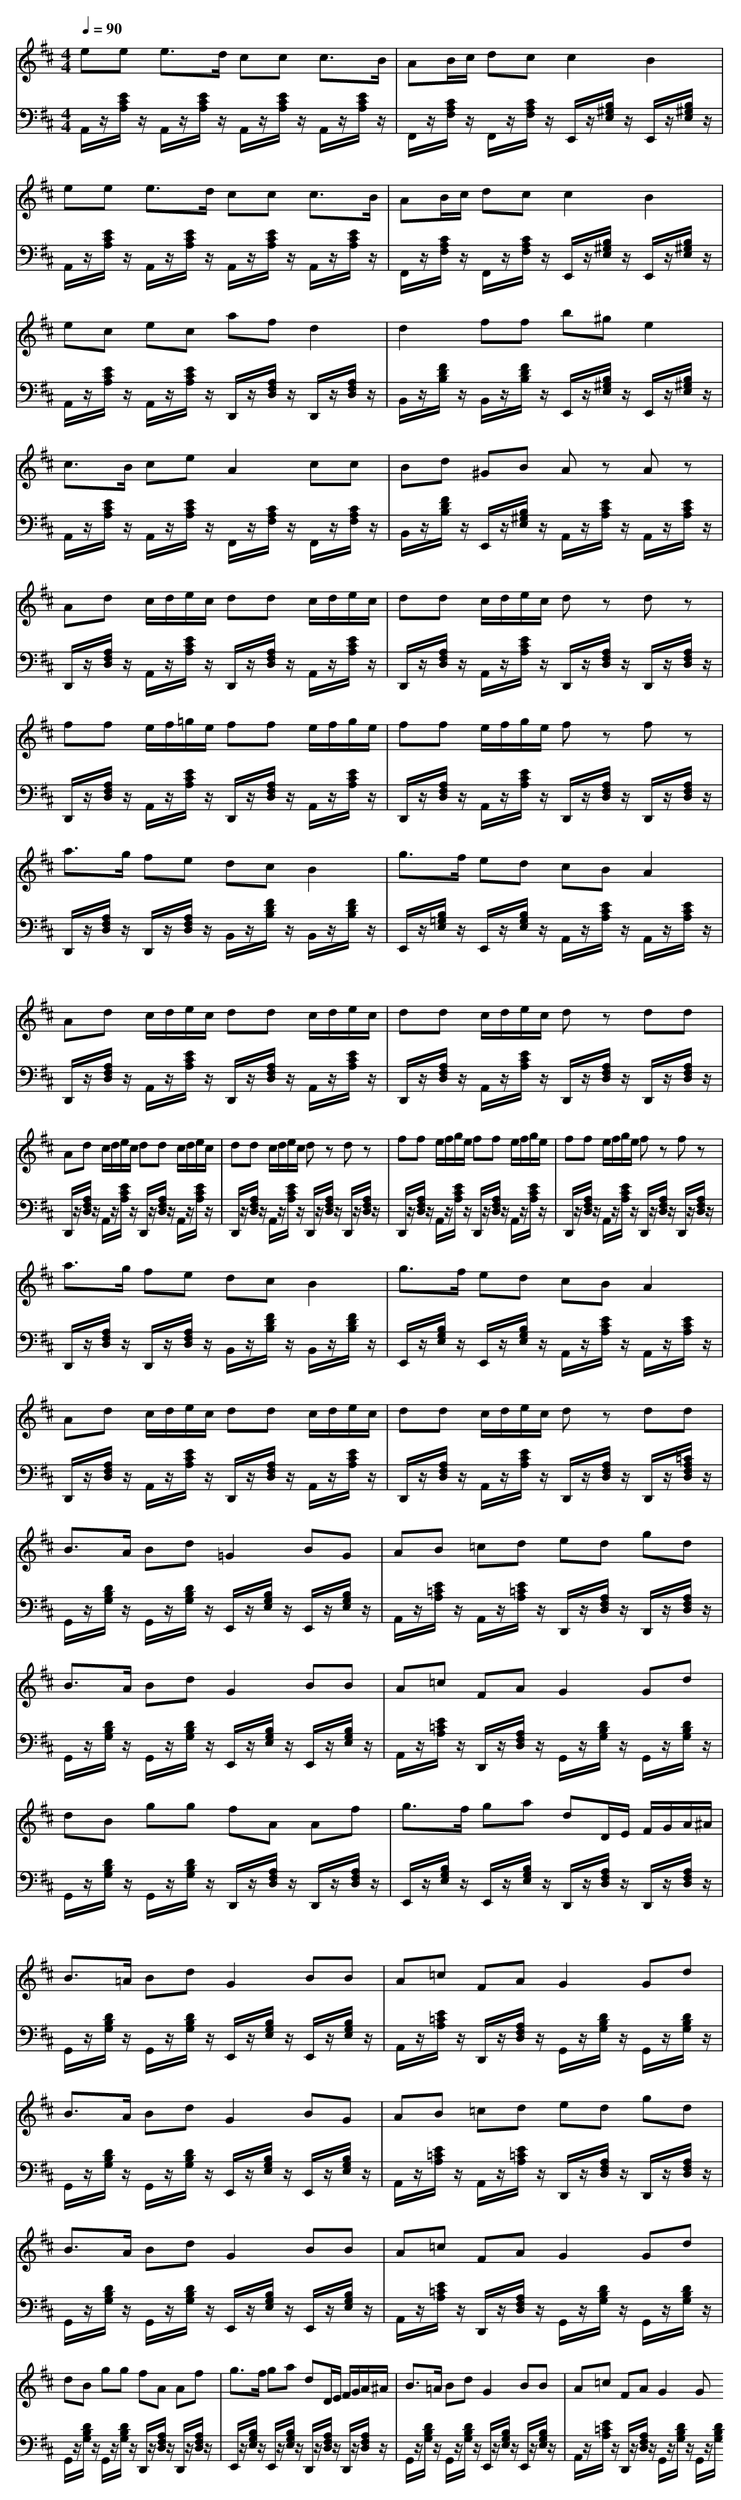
X:1
T:
M: 4/4
L: 1/8
Q:1/4=90
K:D % 2 sharps
V:1
ee e>d cc c>B|AB/2c/2 dc c2 B2|ee e>d cc c>B|AB/2c/2 dc c2 B2|
ec ec af d2|d2 ff b^g e2|c>B ce A2 cc|Bd ^GB Az Az|
Ad c/2d/2e/2c/2 dd c/2d/2e/2c/2|dd c/2d/2e/2c/2 dz dz|ff e/2f/2=g/2e/2 ff e/2f/2g/2e/2|ff e/2f/2g/2e/2 fz fz|
a>g fe dc B2|g>f ed cB A2|Ad c/2d/2e/2c/2 dd c/2d/2e/2c/2|dd c/2d/2e/2c/2 dz dd|
Ad c/2d/2e/2c/2 dd c/2d/2e/2c/2|dd c/2d/2e/2c/2 dz dz|ff e/2f/2g/2e/2 ff e/2f/2g/2e/2|ff e/2f/2g/2e/2 fz fz|
a>g fe dc B2|g>f ed cB A2|Ad c/2d/2e/2c/2 dd c/2d/2e/2c/2|dd c/2d/2e/2c/2 dz dd|
B>A Bd =G2 BG|AB =cd ed gd|B>A Bd G2 BB|A=c FA G2 Gd|
dB gg fA Af|g>f ga dD/2E/2 F/2G/2A/2^A/2|B>=A Bd G2 BB|A=c FA G2 Gd|
B>A Bd G2 BG|AB =cd ed gd|B>A Bd G2 BB|A=c FA G2 Gd|
dB gg fA Af|g>f ga dD/2E/2 F/2G/2A/2^A/2|B>=A Bd G2 BB|A=c FA G2 G
V:2
A,,/2z/2[E/2C/2A,/2]z/2 A,,/2z/2[E/2C/2A,/2]z/2 A,,/2z/2[E/2C/2A,/2]z/2 A,,/2z/2[E/2C/2A,/2]z/2|F,,/2z/2[C/2A,/2F,/2]z/2 F,,/2z/2[C/2A,/2F,/2]z/2 E,,/2z/2[B,/2^G,/2E,/2]z/2 E,,/2z/2[B,/2^G,/2E,/2]z/2|A,,/2z/2[E/2C/2A,/2]z/2 A,,/2z/2[E/2C/2A,/2]z/2 A,,/2z/2[E/2C/2A,/2]z/2 A,,/2z/2[E/2C/2A,/2]z/2|F,,/2z/2[C/2A,/2F,/2]z/2 F,,/2z/2[C/2A,/2F,/2]z/2 E,,/2z/2[B,/2^G,/2E,/2]z/2 E,,/2z/2[B,/2^G,/2E,/2]z/2|
A,,/2z/2[E/2C/2A,/2]z/2 A,,/2z/2[E/2C/2A,/2]z/2 D,,/2z/2[A,/2F,/2D,/2]z/2 D,,/2z/2[A,/2F,/2D,/2]z/2|B,,/2z/2[F/2D/2B,/2]z/2 B,,/2z/2[F/2D/2B,/2]z/2 E,,/2z/2[B,/2^G,/2E,/2]z/2 E,,/2z/2[B,/2^G,/2E,/2]z/2|A,,/2z/2[E/2C/2A,/2]z/2 A,,/2z/2[E/2C/2A,/2]z/2 F,,/2z/2[C/2A,/2F,/2]z/2 F,,/2z/2[C/2A,/2F,/2]z/2|B,,/2z/2[F/2D/2B,/2]z/2 E,,/2z/2[B,/2^G,/2E,/2]z/2 A,,/2z/2[E/2C/2A,/2]z/2 A,,/2z/2[E/2C/2A,/2]z/2|
D,,/2z/2[A,/2F,/2D,/2]z/2 A,,/2z/2[E/2C/2A,/2]z/2 D,,/2z/2[A,/2F,/2D,/2]z/2 A,,/2z/2[E/2C/2A,/2]z/2|D,,/2z/2[A,/2F,/2D,/2]z/2 A,,/2z/2[E/2C/2A,/2]z/2 D,,/2z/2[A,/2F,/2D,/2]z/2 D,,/2z/2[A,/2F,/2D,/2]z/2|D,,/2z/2[A,/2F,/2D,/2]z/2 A,,/2z/2[E/2C/2A,/2]z/2 D,,/2z/2[A,/2F,/2D,/2]z/2 A,,/2z/2[E/2C/2A,/2]z/2|D,,/2z/2[A,/2F,/2D,/2]z/2 A,,/2z/2[E/2C/2A,/2]z/2 D,,/2z/2[A,/2F,/2D,/2]z/2 D,,/2z/2[A,/2F,/2D,/2]z/2|
D,,/2z/2[A,/2F,/2D,/2]z/2 D,,/2z/2[A,/2F,/2D,/2]z/2 B,,/2z/2[F/2D/2B,/2]z/2 B,,/2z/2[F/2D/2B,/2]z/2|E,,/2z/2[B,/2=G,/2E,/2]z/2 E,,/2z/2[B,/2G,/2E,/2]z/2 A,,/2z/2[E/2C/2A,/2]z/2 A,,/2z/2[E/2C/2A,/2]z/2|D,,/2z/2[A,/2F,/2D,/2]z/2 A,,/2z/2[E/2C/2A,/2]z/2 D,,/2z/2[A,/2F,/2D,/2]z/2 A,,/2z/2[E/2C/2A,/2]z/2|D,,/2z/2[A,/2F,/2D,/2]z/2 A,,/2z/2[E/2C/2A,/2]z/2 D,,/2z/2[A,/2F,/2D,/2]z/2 D,,/2z/2[A,/2F,/2D,/2]z/2|
D,,/2z/2[A,/2F,/2D,/2]z/2 A,,/2z/2[E/2C/2A,/2]z/2 D,,/2z/2[A,/2F,/2D,/2]z/2 A,,/2z/2[E/2C/2A,/2]z/2|D,,/2z/2[A,/2F,/2D,/2]z/2 A,,/2z/2[E/2C/2A,/2]z/2 D,,/2z/2[A,/2F,/2D,/2]z/2 D,,/2z/2[A,/2F,/2D,/2]z/2|D,,/2z/2[A,/2F,/2D,/2]z/2 A,,/2z/2[E/2C/2A,/2]z/2 D,,/2z/2[A,/2F,/2D,/2]z/2 A,,/2z/2[E/2C/2A,/2]z/2|D,,/2z/2[A,/2F,/2D,/2]z/2 A,,/2z/2[E/2C/2A,/2]z/2 D,,/2z/2[A,/2F,/2D,/2]z/2 D,,/2z/2[A,/2F,/2D,/2]z/2|
D,,/2z/2[A,/2F,/2D,/2]z/2 D,,/2z/2[A,/2F,/2D,/2]z/2 B,,/2z/2[F/2D/2B,/2]z/2 B,,/2z/2[F/2D/2B,/2]z/2|E,,/2z/2[B,/2G,/2E,/2]z/2 E,,/2z/2[B,/2G,/2E,/2]z/2 A,,/2z/2[E/2C/2A,/2]z/2 A,,/2z/2[E/2C/2A,/2]z/2|D,,/2z/2[A,/2F,/2D,/2]z/2 A,,/2z/2[E/2C/2A,/2]z/2 D,,/2z/2[A,/2F,/2D,/2]z/2 A,,/2z/2[E/2C/2A,/2]z/2|D,,/2z/2[A,/2F,/2D,/2]z/2 A,,/2z/2[E/2C/2A,/2]z/2 D,,/2z/2[A,/2F,/2D,/2]z/2 D,,/2z/2[=C/2A,/2F,/2D,/2]z/2|
G,,/2z/2[D/2B,/2G,/2]z/2 G,,/2z/2[D/2B,/2G,/2]z/2 E,,/2z/2[B,/2G,/2E,/2]z/2 E,,/2z/2[B,/2G,/2E,/2]z/2|A,,/2z/2[E/2=C/2A,/2]z/2 A,,/2z/2[E/2=C/2A,/2]z/2 D,,/2z/2[A,/2F,/2D,/2]z/2 D,,/2z/2[A,/2F,/2D,/2]z/2|G,,/2z/2[D/2B,/2G,/2]z/2 G,,/2z/2[D/2B,/2G,/2]z/2 E,,/2z/2[B,/2G,/2E,/2]z/2 E,,/2z/2[B,/2G,/2E,/2]z/2|A,,/2z/2[E/2=C/2A,/2]z/2 D,,/2z/2[A,/2F,/2D,/2]z/2 G,,/2z/2[D/2B,/2G,/2]z/2 G,,/2z/2[D/2B,/2G,/2]z/2|
G,,/2z/2[D/2B,/2G,/2]z/2 G,,/2z/2[D/2B,/2G,/2]z/2 D,,/2z/2[A,/2F,/2D,/2]z/2 D,,/2z/2[A,/2F,/2D,/2]z/2|E,,/2z/2[B,/2G,/2E,/2]z/2 E,,/2z/2[B,/2G,/2E,/2]z/2 D,,/2z/2[A,/2F,/2D,/2]z/2 D,,/2z/2[A,/2F,/2D,/2]z/2|G,,/2z/2[D/2B,/2G,/2]z/2 G,,/2z/2[D/2B,/2G,/2]z/2 E,,/2z/2[B,/2G,/2E,/2]z/2 E,,/2z/2[B,/2G,/2E,/2]z/2|A,,/2z/2[E/2=C/2A,/2]z/2 D,,/2z/2[A,/2F,/2D,/2]z/2 G,,/2z/2[D/2B,/2G,/2]z/2 G,,/2z/2[D/2B,/2G,/2]z/2|
G,,/2z/2[D/2B,/2G,/2]z/2 G,,/2z/2[D/2B,/2G,/2]z/2 E,,/2z/2[B,/2G,/2E,/2]z/2 E,,/2z/2[B,/2G,/2E,/2]z/2|A,,/2z/2[E/2=C/2A,/2]z/2 A,,/2z/2[E/2=C/2A,/2]z/2 D,,/2z/2[A,/2F,/2D,/2]z/2 D,,/2z/2[A,/2F,/2D,/2]z/2|G,,/2z/2[D/2B,/2G,/2]z/2 G,,/2z/2[D/2B,/2G,/2]z/2 E,,/2z/2[B,/2G,/2E,/2]z/2 E,,/2z/2[B,/2G,/2E,/2]z/2|A,,/2z/2[E/2=C/2A,/2]z/2 D,,/2z/2[A,/2F,/2D,/2]z/2 G,,/2z/2[D/2B,/2G,/2]z/2 G,,/2z/2[D/2B,/2G,/2]z/2|
G,,/2z/2[D/2B,/2G,/2]z/2 G,,/2z/2[D/2B,/2G,/2]z/2 D,,/2z/2[A,/2F,/2D,/2]z/2 D,,/2z/2[A,/2F,/2D,/2]z/2|E,,/2z/2[B,/2G,/2E,/2]z/2 E,,/2z/2[B,/2G,/2E,/2]z/2 D,,/2z/2[A,/2F,/2D,/2]z/2 D,,/2z/2[A,/2F,/2D,/2]z/2|G,,/2z/2[D/2B,/2G,/2]z/2 G,,/2z/2[D/2B,/2G,/2]z/2 E,,/2z/2[B,/2G,/2E,/2]z/2 E,,/2z/2[B,/2G,/2E,/2]z/2|A,,/2z/2[E/2=C/2A,/2]z/2 D,,/2z/2[A,/2F,/2D,/2]z/2 G,,/2z/2[D/2B,/2G,/2]z/2 G,,/2z/2[D/2B,/2G,/2]
